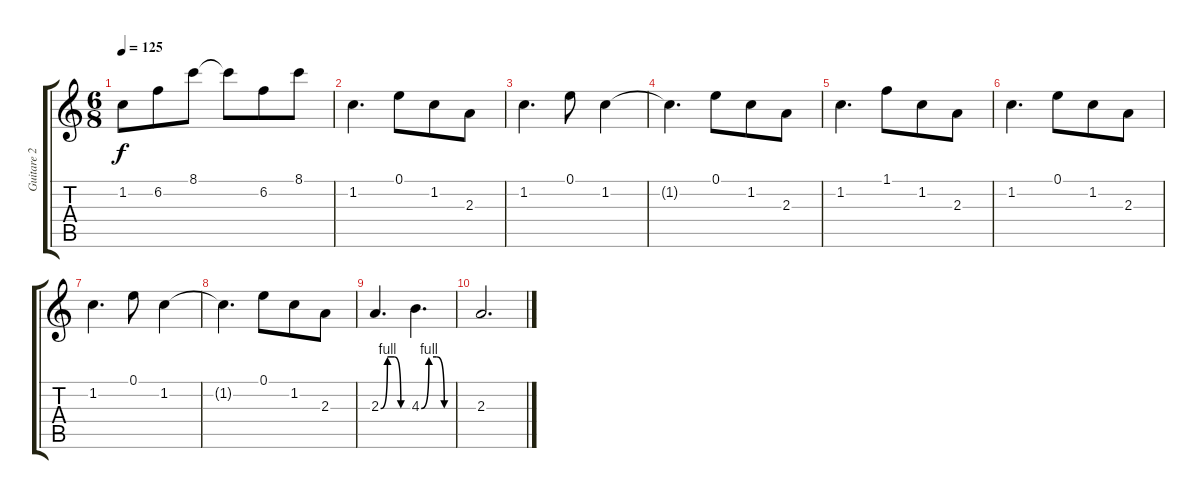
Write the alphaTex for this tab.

\track ("Guitare 2" "Guitare 2") {instrument electricguitarclean}
\staff {score tabs}
\tuning (E4 B3 G3 D3 A2 E2) {hide}
\ts (6 8)
\tempo 125
\clef g2
\ks c
1.2{t}.8{dy f} 6.2.8 8.1.8 8.1{t}.8 6.2.8 8.1.8 |
1.2.4{d} 0.1.8 1.2.8 2.3.8 |
1.2.4{d} 0.1.8 1.2.4 |
1.2{t}.4{d} 0.1.8 1.2.8 2.3.8 |
1.2.4{d} 1.1.8 1.2.8 2.3.8 |
1.2.4{d} 0.1.8 1.2.8 2.3.8 |
1.2.4{d} 0.1.8 1.2.4 |
1.2{t}.4{d} 0.1.8 1.2.8 2.3.8 |
2.3{be (custom 0 0 15 4 30 4 45 0 60 0)}.4{d} 4.3{be (custom 0 0 15 4 30 4 45 0 60 0)}.4{d} |
2.3.2{d}
